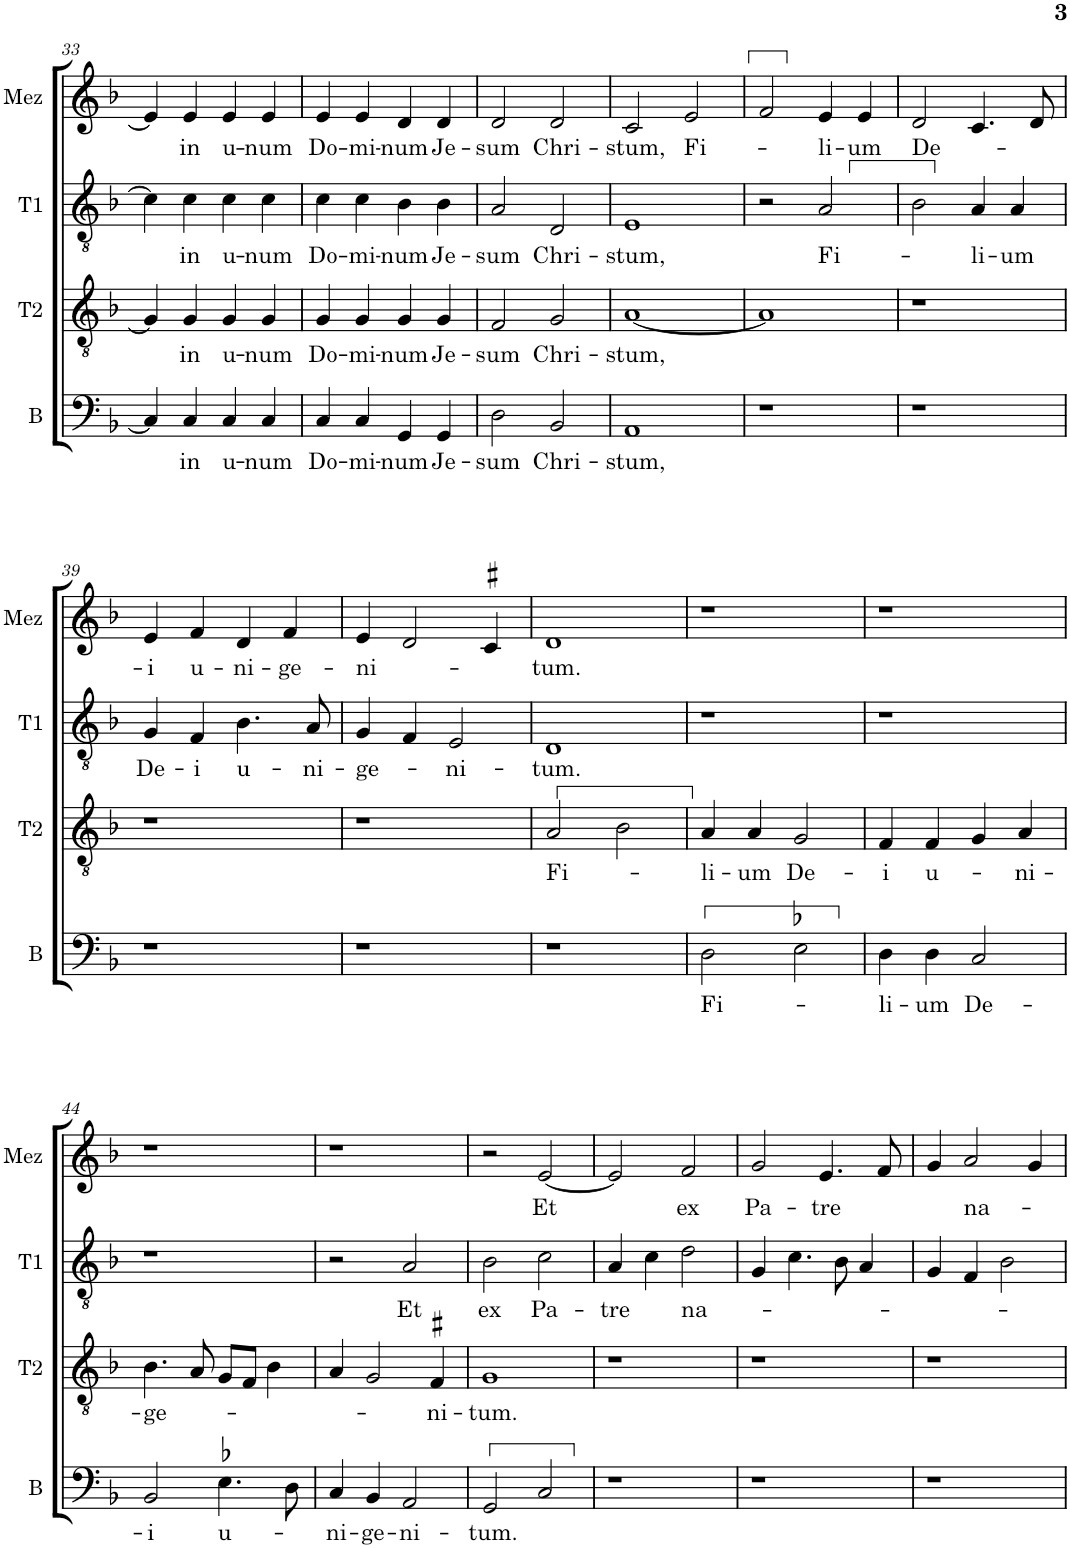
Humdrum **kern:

**kern	**text	**kern	**text	**kern	**text	**kern	**text
*part4	*part4	*part3	*part3	*part2	*part2	*part1	*part1
*staff4	*staff4	*staff3	*staff3	*staff2	*staff2	*staff1	*staff1
*I"B	*	*I"T2	*	*I"T1	*	*I"Mez	*
*I'B	*	*I'T2	*	*I'T1	*	*I'Mez	*
!!LO:PB:g=z
*clefF4	*	*clefGv2	*	*clefGv2	*	*clefG2	*
*	*	*	*	*Trd4c7	*	*	*
*k[b-]	*	*k[b-]	*	*k[b-]	*	*k[b-]	*
*M2/2	*	*M2/2	*	*M2/2	*	*M2/2	*
*met(c|)	*	*met(c|)	*	*met(c|)	*	*met(c|)	*
=33	=33	=33	=33	=33	=33	=33	=33
4C/]	.	4G/]	.	4c\]	.	4e/]	.
!	!LO:LY:b	!	!LO:LY:b	!	!LO:LY:b	!	!LO:LY:b
4C/	in	4G/	in	4c\	in	4e/	in
!	!LO:LY:b	!	!LO:LY:b	!	!LO:LY:b	!	!LO:LY:b
4C/	u-	4G/	u-	4c\	u-	4e/	u-
!	!LO:LY:b	!	!LO:LY:b	!	!LO:LY:b	!	!LO:LY:b
4C/	-num	4G/	-num	4c\	-num	4e/	-num
=34	=34	=34	=34	=34	=34	=34	=34
!	!LO:LY:b	!	!LO:LY:b	!	!LO:LY:b	!	!LO:LY:b
4C/	Do-	4G/	Do-	4c\	Do-	4e/	Do-
!	!LO:LY:b	!	!LO:LY:b	!	!LO:LY:b	!	!LO:LY:b
4C/	-mi-	4G/	-mi-	4c\	-mi-	4e/	-mi-
!	!LO:LY:b	!	!LO:LY:b	!	!LO:LY:b	!	!LO:LY:b
4GG/	-num	4G/	-num	4B-\	-num	4d/	-num
!	!LO:LY:b	!	!LO:LY:b	!	!LO:LY:b	!	!LO:LY:b
4GG/	Je-	4G/	Je-	4B-\	Je-	4d/	Je-
=35	=35	=35	=35	=35	=35	=35	=35
!	!LO:LY:b	!	!LO:LY:b	!	!LO:LY:b	!	!LO:LY:b
2D\	-sum	2F/	-sum	2A/	-sum	2d/	-sum
!	!LO:LY:b	!	!LO:LY:b	!	!LO:LY:b	!	!LO:LY:b
2BB-/	Chri-	2G/	Chri-	2D/	Chri-	2d/	Chri-
=36	=36	=36	=36	=36	=36	=36	=36
!	!LO:LY:b	!	!LO:LY:b	!	!LO:LY:b	!	!LO:LY:b
1AA	-stum,	[1A	-stum,	1E	-stum,	2c/	-stum,
!	!	!	!	!	!	!	!LO:LY:b
.	.	.	.	.	.	2e/	Fi-
=37	=37	=37	=37	=37	=37	=37	=37
1r	.	1A]	.	2r	.	2f/	.
!	!	!	!	!	!LO:LY:b	!	!LO:LY:b
.	.	.	.	2A/	Fi-	4e/	-li-
!	!	!	!	!	!	!	!LO:LY:b
.	.	.	.	.	.	4e/	-um
=38	=38	=38	=38	=38	=38	=38	=38
!	!	!	!	!	!	!	!LO:LY:b
1r	.	1r	.	2B-\	.	2d/	De-
!	!	!	!	!	!LO:LY:b	!	!
.	.	.	.	4A/	-li-	4.c/	.
!	!	!	!	!	!LO:LY:b	!	!
.	.	.	.	4A/	-um	.	.
.	.	.	.	.	.	8d/	.
!!LO:LB:g=z
=39	=39	=39	=39	=39	=39	=39	=39
!	!	!	!	!	!LO:LY:b	!	!LO:LY:b
1r	.	1r	.	4G/	De-	4e/	-i
!	!	!	!	!	!LO:LY:b	!	!LO:LY:b
.	.	.	.	4F/	-i	4f/	u-
!	!	!	!	!	!LO:LY:b	!	!LO:LY:b
.	.	.	.	4.B-\	u-	4d/	-ni-
!	!	!	!	!	!	!	!LO:LY:b
.	.	.	.	.	.	4f/	-ge-
!	!	!	!	!	!LO:LY:b	!	!
.	.	.	.	8A/	-ni-	.	.
=40	=40	=40	=40	=40	=40	=40	=40
!	!	!	!	!	!LO:LY:b	!	!LO:LY:b
1r	.	1r	.	4G/	-ge-	4e/	-ni-
.	.	.	.	4F/	.	2d/	.
!	!	!	!	!	!LO:LY:b	!	!
.	.	.	.	2E/	-ni-	.	.
.	.	.	.	.	.	4c#X/	.
=41	=41	=41	=41	=41	=41	=41	=41
!	!	!	!LO:LY:b	!	!LO:LY:b	!	!LO:LY:b
1r	.	2A/	Fi-	1D	-tum.	1d	-tum.
.	.	2B-\	.	.	.	.	.
=42	=42	=42	=42	=42	=42	=42	=42
!	!LO:LY:b	!	!LO:LY:b	!	!	!	!
2D\	Fi-	4A/	-li-	1r	.	1r	.
!	!	!	!LO:LY:b	!	!	!	!
.	.	4A/	-um	.	.	.	.
!	!	!	!LO:LY:b	!	!	!	!
2E-X\	.	2G/	De-	.	.	.	.
=43	=43	=43	=43	=43	=43	=43	=43
!	!LO:LY:b	!	!LO:LY:b	!	!	!	!
4D\	-li-	4F/	-i	1r	.	1r	.
!	!LO:LY:b	!	!LO:LY:b	!	!	!	!
4D\	-um	4F/	u-	.	.	.	.
!	!LO:LY:b	!	!	!	!	!	!
2C/	De-	4G/	.	.	.	.	.
!	!	!	!LO:LY:b	!	!	!	!
.	.	4A/	-ni-	.	.	.	.
!!LO:LB:g=z
=44	=44	=44	=44	=44	=44	=44	=44
!	!LO:LY:b	!	!LO:LY:b	!	!	!	!
2BB-/	-i	4.B-\	-ge-	1r	.	1r	.
.	.	8A/	.	.	.	.	.
!	!LO:LY:b	!	!	!	!	!	!
4.E-X\	u-	8G/L	.	.	.	.	.
.	.	8F/J	.	.	.	.	.
.	.	4B-\	.	.	.	.	.
8D\	.	.	.	.	.	.	.
=45	=45	=45	=45	=45	=45	=45	=45
!	!LO:LY:b	!	!	!	!	!	!
4C/	-ni-	4A/	.	2r	.	1r	.
!	!LO:LY:b	!	!	!	!	!	!
4BB-/	-ge-	2G/	.	.	.	.	.
!	!LO:LY:b	!	!	!	!LO:LY:b	!	!
2AA/	-ni-	.	.	2A/	Et	.	.
!	!	!	!LO:LY:b	!	!	!	!
.	.	4F#X/	-ni-	.	.	.	.
=46	=46	=46	=46	=46	=46	=46	=46
!	!LO:LY:b	!	!LO:LY:b	!	!LO:LY:b	!	!
2GG/	-tum.	1G	-tum.	2B-\	ex	2r	.
!	!	!	!	!	!LO:LY:b	!	!LO:LY:b
2C/	.	.	.	2c\	Pa-	[2e/	Et
=47	=47	=47	=47	=47	=47	=47	=47
!	!	!	!	!	!LO:LY:b	!	!
1r	.	1r	.	4A/	-tre	2e/]	.
.	.	.	.	4c\	.	.	.
!	!	!	!	!	!LO:LY:b	!	!LO:LY:b
.	.	.	.	2d\	na-	2f/	ex
=48	=48	=48	=48	=48	=48	=48	=48
!	!	!	!	!	!	!	!LO:LY:b
1r	.	1r	.	4G/	.	2g/	Pa-
.	.	.	.	4.c\	.	.	.
!	!	!	!	!	!	!	!LO:LY:b
.	.	.	.	.	.	4.e/	-tre
.	.	.	.	8B-\	.	.	.
.	.	.	.	4A/	.	.	.
.	.	.	.	.	.	8f/	.
=49	=49	=49	=49	=49	=49	=49	=49
1r	.	1r	.	4G/	.	4g/	.
!	!	!	!	!	!	!	!LO:LY:b
.	.	.	.	4F/	.	2a/	na-
.	.	.	.	2B-\	.	.	.
.	.	.	.	.	.	4g/	.
=	=	=	=	=	=	=	=
*-	*-	*-	*-	*-	*-	*-	*-
